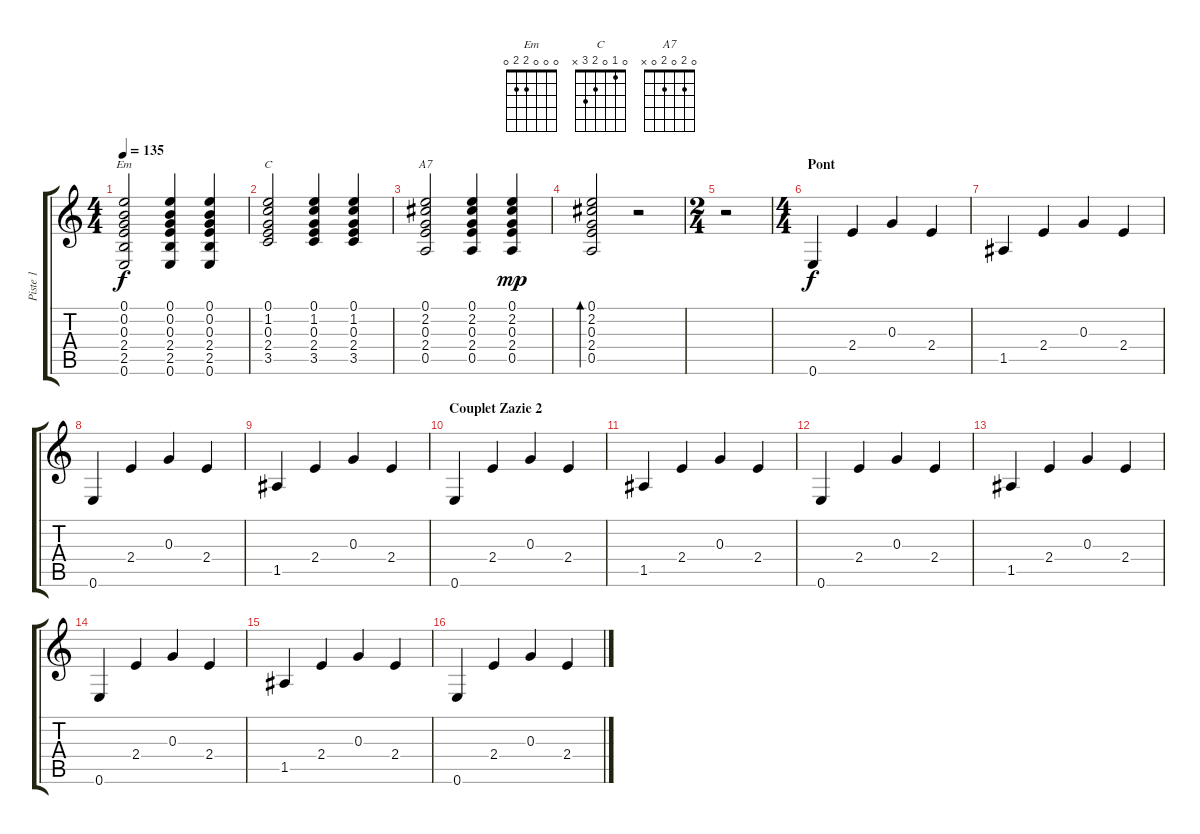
\track ("Piste 1" "Piste 1") {instrument acousticguitarsteel}
\staff {score tabs}
\tuning (E4 B3 G3 D3 A2 E2) {hide}
\chord ("Em" 0 0 0 2 2 0)
\chord ("C" 0 1 0 2 3 x)
\chord ("A7" 0 2 0 2 0 x)
\ts (4 4)
\tempo 135
\clef g2
\ks c
(0.1 0.2 0.3 2.4 2.5 0.6).2{ch "Em" dy f} (0.1 0.2 0.3 2.4 2.5 0.6).4 (0.1 0.2 0.3 2.4 2.5 0.6).4 |
(0.1 1.2 0.3 2.4 3.5).2{ch "C"} (0.1 1.2 0.3 2.4 3.5).4 (0.1 1.2 0.3 2.4 3.5).4 |
(0.1 2.2 0.3 2.4 0.5).2{ch "A7"} (0.1 2.2 0.3 2.4 0.5).4 (0.1 2.2 0.3 2.4 0.5).4{dy mp} |
(0.1 2.2 0.3 2.4 0.5).2{bd 120} r.2 |
\ts (2 4)
r.2 |
\ts (4 4)
\section ("" "Pont")
0.6.4{dy f} 2.4.4 0.3.4 2.4.4 |
1.5.4 2.4.4 0.3.4 2.4.4 |
0.6.4 2.4.4 0.3.4 2.4.4 |
1.5.4 2.4.4 0.3.4 2.4.4 |
\section ("" "Couplet Zazie 2")
0.6.4 2.4.4 0.3.4 2.4.4 |
1.5.4 2.4.4 0.3.4 2.4.4 |
0.6.4 2.4.4 0.3.4 2.4.4 |
1.5.4 2.4.4 0.3.4 2.4.4 |
0.6.4 2.4.4 0.3.4 2.4.4 |
1.5.4 2.4.4 0.3.4 2.4.4 |
0.6.4 2.4.4 0.3.4 2.4.4
